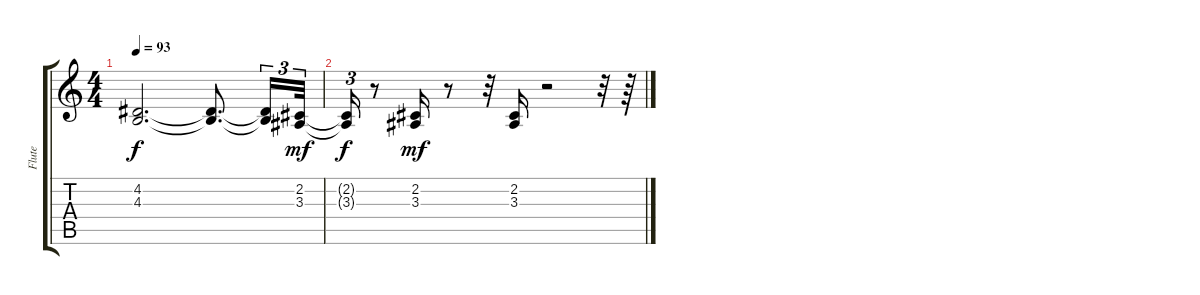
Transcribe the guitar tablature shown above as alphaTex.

\track ("Flute" "Flute") {instrument flute}
\staff {score tabs}
\tuning (E4 B3 G3 D3 A2 E2) {hide}
\ts (4 4)
\tempo 93
\clef g2
\ks c
(4.2{t} 4.3{t}).2{d dy f} (4.2{t} 4.3{t}).8{d} (4.2{t} 4.3{t}).16{tu (3 2)} (2.2 3.3).32{tu (3 2) dy mf} |
(2.2{t} 3.3{t}).16{tu (3 2) dy f} r.8 (2.2 3.3).16{dy mf} r.8 r.32 (2.2 3.3).16 r.2 r.32 r.64
